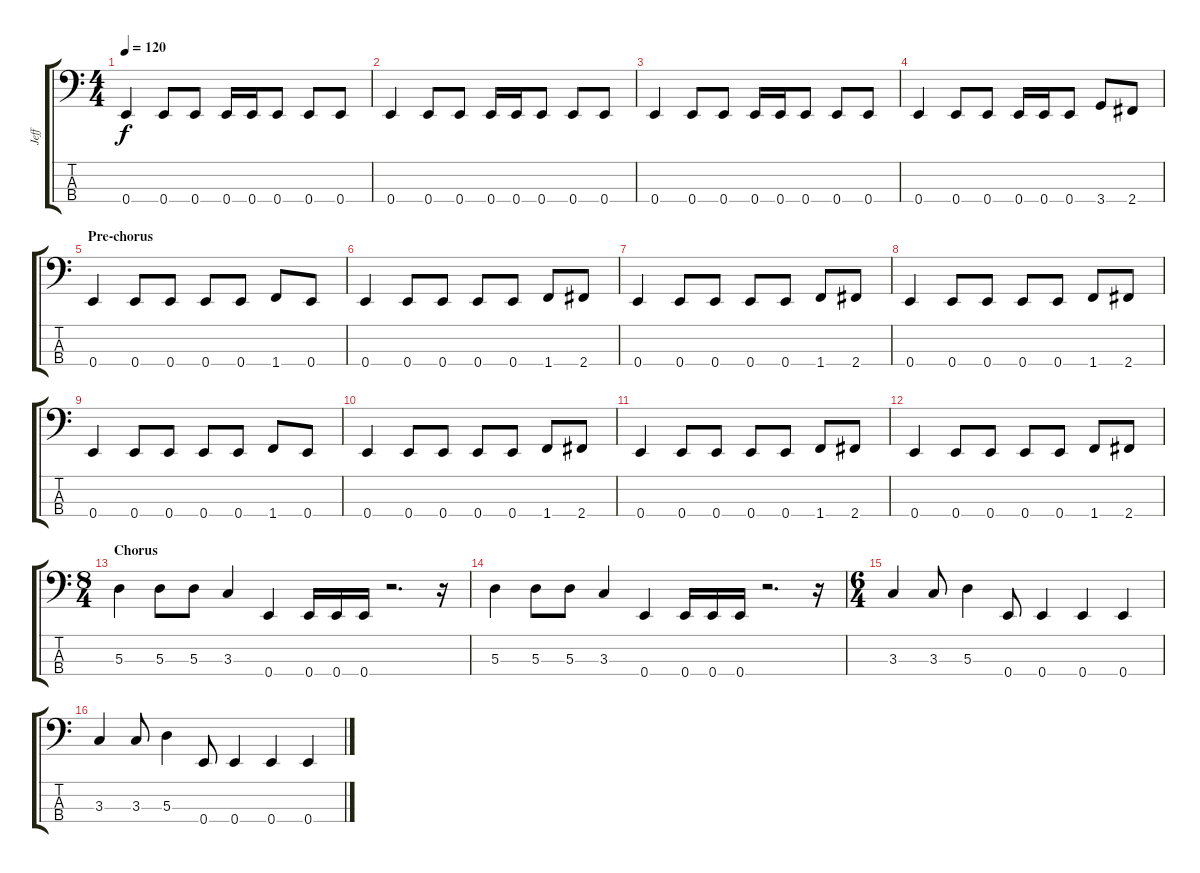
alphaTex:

\track ("Jeff" "Jeff") {instrument electricbasspick}
\staff {score tabs}
\tuning (G2 D2 A1 E1) {hide}
\ts (4 4)
\tempo 120
\clef f4
\ks c
0.4.4{dy f} 0.4.8 0.4.8 0.4.16 0.4.16 0.4.8 0.4.8 0.4.8 |
0.4.4 0.4.8 0.4.8 0.4.16 0.4.16 0.4.8 0.4.8 0.4.8 |
0.4.4 0.4.8 0.4.8 0.4.16 0.4.16 0.4.8 0.4.8 0.4.8 |
0.4.4 0.4.8 0.4.8 0.4.16 0.4.16 0.4.8 3.4.8 2.4.8 |
\section ("" "Pre-chorus")
0.4.4 0.4.8 0.4.8 0.4.8 0.4.8 1.4.8 0.4.8 |
0.4.4 0.4.8 0.4.8 0.4.8 0.4.8 1.4.8 2.4.8 |
0.4.4 0.4.8 0.4.8 0.4.8 0.4.8 1.4.8 2.4.8 |
0.4.4 0.4.8 0.4.8 0.4.8 0.4.8 1.4.8 2.4.8 |
0.4.4 0.4.8 0.4.8 0.4.8 0.4.8 1.4.8 0.4.8 |
0.4.4 0.4.8 0.4.8 0.4.8 0.4.8 1.4.8 2.4.8 |
0.4.4 0.4.8 0.4.8 0.4.8 0.4.8 1.4.8 2.4.8 |
0.4.4 0.4.8 0.4.8 0.4.8 0.4.8 1.4.8 2.4.8 |
\ts (8 4)
\section ("" "Chorus")
5.3.4 5.3.8 5.3.8 3.3.4 0.4.4 0.4.16 0.4.16 0.4.16 r.2{d} r.16 |
5.3.4 5.3.8 5.3.8 3.3.4 0.4.4 0.4.16 0.4.16 0.4.16 r.2{d} r.16 |
\ts (6 4)
3.3.4 3.3.8 5.3.4 0.4.8 0.4.4 0.4.4 0.4.4 |
3.3.4 3.3.8 5.3.4 0.4.8 0.4.4 0.4.4 0.4.4
